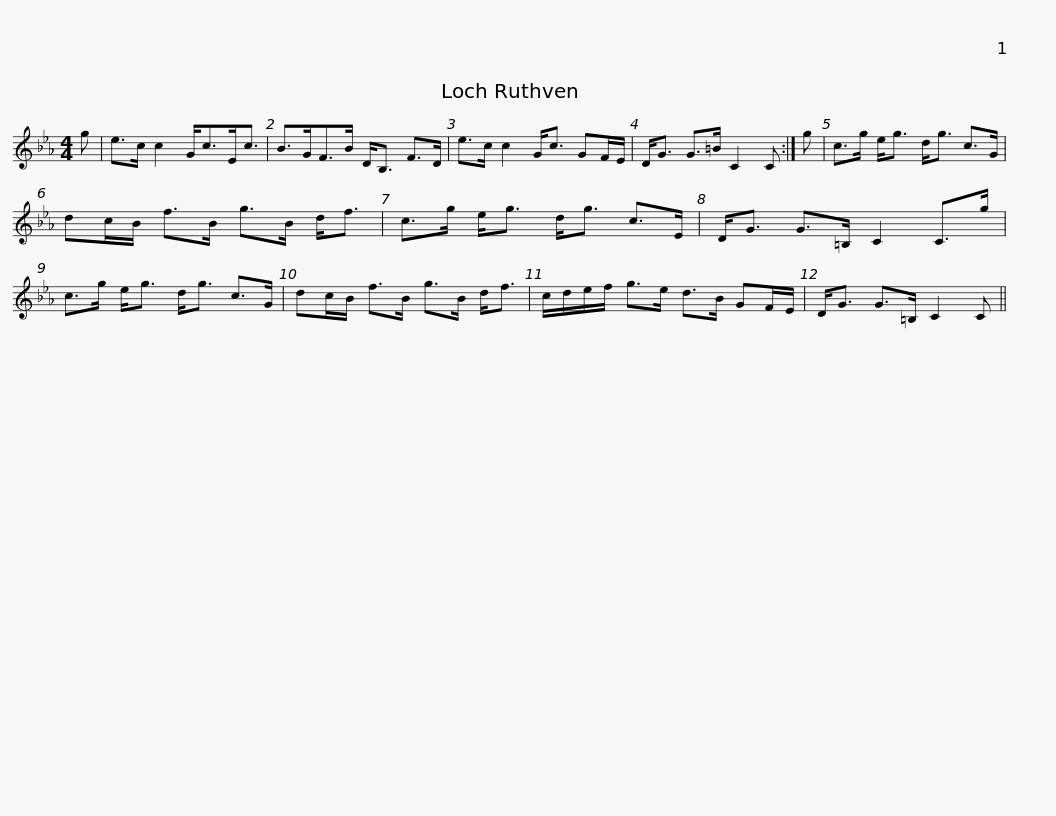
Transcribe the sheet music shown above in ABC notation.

X:1
L:1/8
M:4/4
I:linebreak $
K:Cmin
V:1 treble
V:1
 g | e>c c2 G<cE<c | B>GF>B D<B, F>D | e>c c2 G<c GF/E/ | D<G G>=B C2 C :| %5
 g |$ c>g e<g d<g c>G | dc/B/ f>B g>B d<f | c>g e<g d<g c>E | D<G G>=B, C2 C>g |$ %10
 c>g e<g d<g c>G | dc/B/ f>B g>B d<f | c/d/e/f/ g>e d>B GF/E/ | D<G G>=B, C2 C || %14
